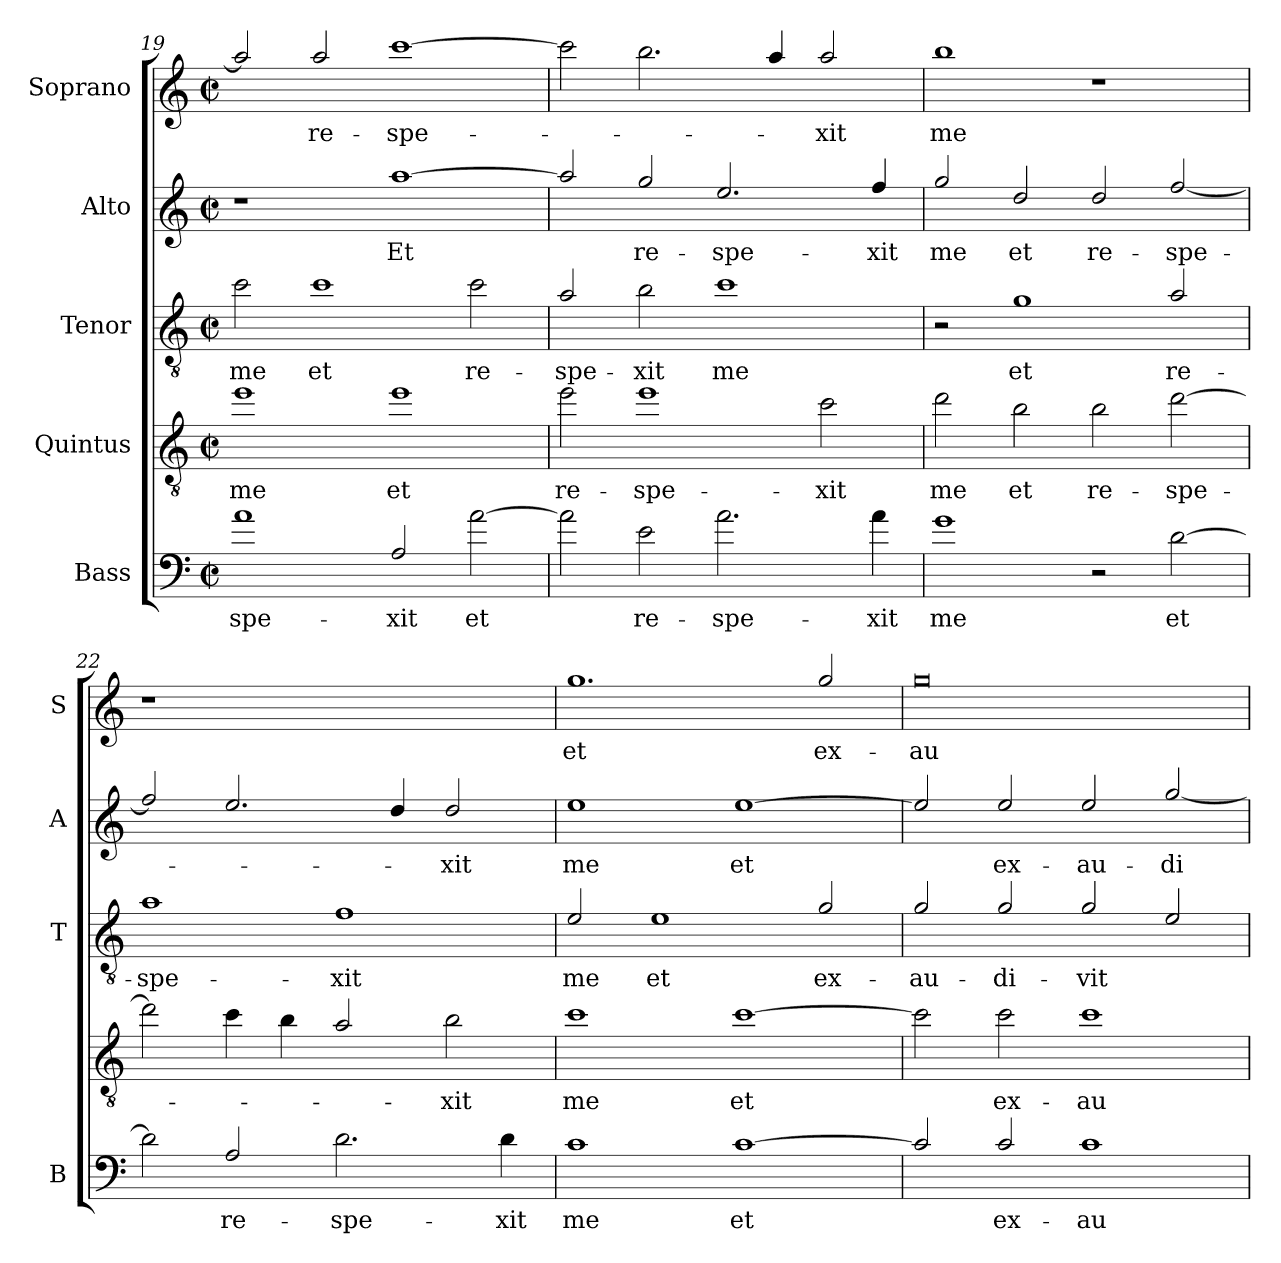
**kern	**text	**kern	**text	**kern	**text	**kern	**text	**kern	**text
*part5	*part5	*part4	*part4	*part3	*part3	*part2	*part2	*part1	*part1
*staff5	*staff5	*staff4	*staff4	*staff3	*staff3	*staff2	*staff2	*staff1	*staff1
*I"Bass	*	*I"Quintus	*	*I"Tenor	*	*I"Alto	*	*I"Soprano	*
*I'B	*	*	*	*I'T	*	*I'A	*	*I'S	*
*clefF4	*	*clefGv2	*	*clefGv2	*	*clefG2	*	*clefG2	*
*ITrd7c12	*	*ITrd7c12	*	*ITrd7c12	*	*ITrd7c12	*	*ITrd7c12	*
*k[]	*	*k[]	*	*k[]	*	*k[]	*	*k[]	*
*C:	*	*C:	*	*C:	*	*C:	*	*C:	*
*M2/2	*	*M2/2	*	*M2/2	*	*M2/2	*	*M2/2	*
*met(c|)	*	*met(c|)	*	*met(c|)	*	*met(c|)	*	*met(c|)	*
=19	=19	=19	=19	=19	=19	=19	=19	=19	=19
!	!LO:LY:b	!	!LO:LY:b	!	!LO:LY:b	!	!	!	!
1A	-spe-	1e	me	2c\	me	1r	.	2a/]	.
!	!	!	!	!	!LO:LY:b	!	!	!	!LO:LY:b
.	.	.	.	1c	et	.	.	2a/	re-
!	!LO:LY:b	!	!LO:LY:b	!	!	!	!LO:LY:b	!	!LO:LY:b
2AA/	-xit	1e	et	.	.	[1a	Et	[1cc	-spe-
!	!LO:LY:b	!	!	!	!LO:LY:b	!	!	!	!
[2A\	et	.	.	2c\	re-	.	.	.	.
!!LO:LB:g=z
=20	=20	=20	=20	=20	=20	=20	=20	=20	=20
!	!	!	!LO:LY:b	!	!LO:LY:b	!	!	!	!
2A\]	.	2e\	re-	2A/	-spe-	2a/]	.	2cc\]	.
!	!LO:LY:b	!	!LO:LY:b	!	!LO:LY:b	!	!LO:LY:b	!	!
2E\	re-	1e	-spe-	2B\	-xit	2g/	re-	2.b\	.
!	!LO:LY:b	!	!	!	!LO:LY:b	!	!LO:LY:b	!	!
2.A\	-spe-	.	.	1c	me	2.e/	-spe-	.	.
.	.	.	.	.	.	.	.	4a/	.
!	!	!	!LO:LY:b	!	!	!	!	!	!LO:LY:b
.	.	2c\	-xit	.	.	.	.	2a/	-xit
!	!LO:LY:b	!	!	!	!	!	!LO:LY:b	!	!
4A\	-xit	.	.	.	.	4f/	-xit	.	.
=21	=21	=21	=21	=21	=21	=21	=21	=21	=21
!	!LO:LY:b	!	!LO:LY:b	!	!	!	!LO:LY:b	!	!LO:LY:b
1G	me	2d\	me	2r	.	2g/	me	1b	me
!	!	!	!LO:LY:b	!	!LO:LY:b	!	!LO:LY:b	!	!
.	.	2B\	et	1G	et	2d/	et	.	.
!	!	!	!LO:LY:b	!	!	!	!LO:LY:b	!	!
2r	.	2B\	re-	.	.	2d/	re-	1r	.
!	!LO:LY:b	!	!LO:LY:b	!	!LO:LY:b	!	!LO:LY:b	!	!
[2D\	et	[2d\	-spe-	2A/	re-	[2f/	-spe-	.	.
=22	=22	=22	=22	=22	=22	=22	=22	=22	=22
!	!	!	!	!	!LO:LY:b	!	!	!	!
2D\]	.	2d\]	.	1A	-spe-	2f/]	.	1r	.
!	!LO:LY:b	!	!	!	!	!	!	!	!
2AA/	re-	4c\	.	.	.	2.e/	.	.	.
.	.	4B\	.	.	.	.	.	.	.
!	!LO:LY:b	!	!	!	!LO:LY:b	!	!	!	!
2.D\	-spe-	2A/	.	1F	-xit	.	.	1ryy	.
.	.	.	.	.	.	4d/	.	.	.
!	!	!	!LO:LY:b	!	!	!	!LO:LY:b	!	!
.	.	2B\	-xit	.	.	2d/	-xit	.	.
!	!LO:LY:b	!	!	!	!	!	!	!	!
4D\	-xit	.	.	.	.	.	.	.	.
=23	=23	=23	=23	=23	=23	=23	=23	=23	=23
!	!LO:LY:b	!	!LO:LY:b	!	!LO:LY:b	!	!LO:LY:b	!	!LO:LY:b
1C	me	1c	me	2E/	me	1e	me	1.g	et
!	!	!	!	!	!LO:LY:b	!	!	!	!
.	.	.	.	1E	et	.	.	.	.
!	!LO:LY:b	!	!LO:LY:b	!	!	!	!LO:LY:b	!	!
[1C	et	[1c	et	.	.	[1e	et	.	.
!	!	!	!	!	!LO:LY:b	!	!	!	!LO:LY:b
.	.	.	.	2G/	ex-	.	.	2g/	ex-
=24	=24	=24	=24	=24	=24	=24	=24	=24	=24
!	!	!	!	!	!LO:LY:b	!	!	!	!LO:LY:b
2C/]	.	2c\]	.	2G/	-au-	2e/]	.	0g	-au-
!	!LO:LY:b	!	!LO:LY:b	!	!LO:LY:b	!	!LO:LY:b	!	!
2C/	ex-	2c\	ex-	2G/	-di-	2e/	ex-	.	.
!	!LO:LY:b	!	!LO:LY:b	!	!LO:LY:b	!	!LO:LY:b	!	!
1C	-au-	1c	-au-	2G/	-vit	2e/	-au-	.	.
!	!	!	!	!	!	!	!LO:LY:b	!	!
.	.	.	.	2E/	.	[2g/	-di-	.	.
=	=	=	=	=	=	=	=	=	=
*-	*-	*-	*-	*-	*-	*-	*-	*-	*-
